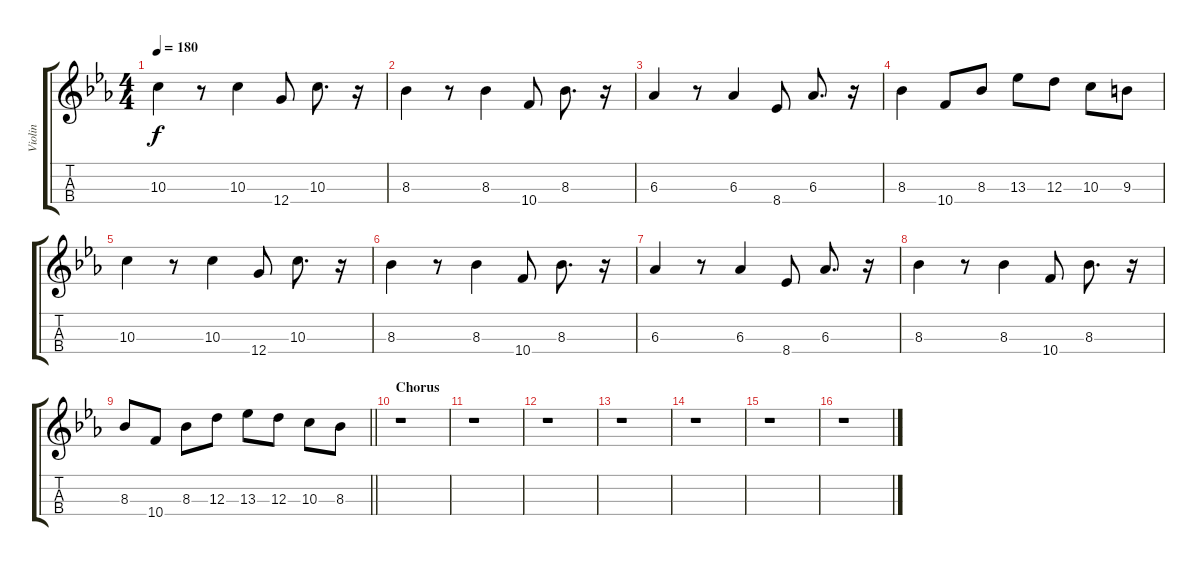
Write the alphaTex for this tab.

\track ("Violin" "Violin") {instrument violin}
\staff {score tabs}
\tuning (E5 A4 D4 G3) {hide}
\ts (4 4)
\section ("" "")
\tempo 180
\clef g2
\ks eb
10.3.4{dy f} r.8 10.3.4 12.4.8 10.3.8{d} r.16 |
8.3.4 r.8 8.3.4 10.4.8 8.3.8{d} r.16 |
6.3.4 r.8 6.3.4 8.4.8 6.3.8{d} r.16 |
8.3.4 10.4.8 8.3.8 13.3.8 12.3.8 10.3.8 9.3.8 |
10.3.4 r.8 10.3.4 12.4.8 10.3.8{d} r.16 |
8.3.4 r.8 8.3.4 10.4.8 8.3.8{d} r.16 |
6.3.4 r.8 6.3.4 8.4.8 6.3.8{d} r.16 |
8.3.4 r.8 8.3.4 10.4.8 8.3.8{d} r.16 |
\barLineRight lightlight
8.3.8 10.4.8 8.3.8 12.3.8 13.3.8 12.3.8 10.3.8 8.3.8 |
\section ("" "Chorus")
r.1 |
r.1 |
r.1 |
r.1 |
r.1 |
r.1 |
r.1
